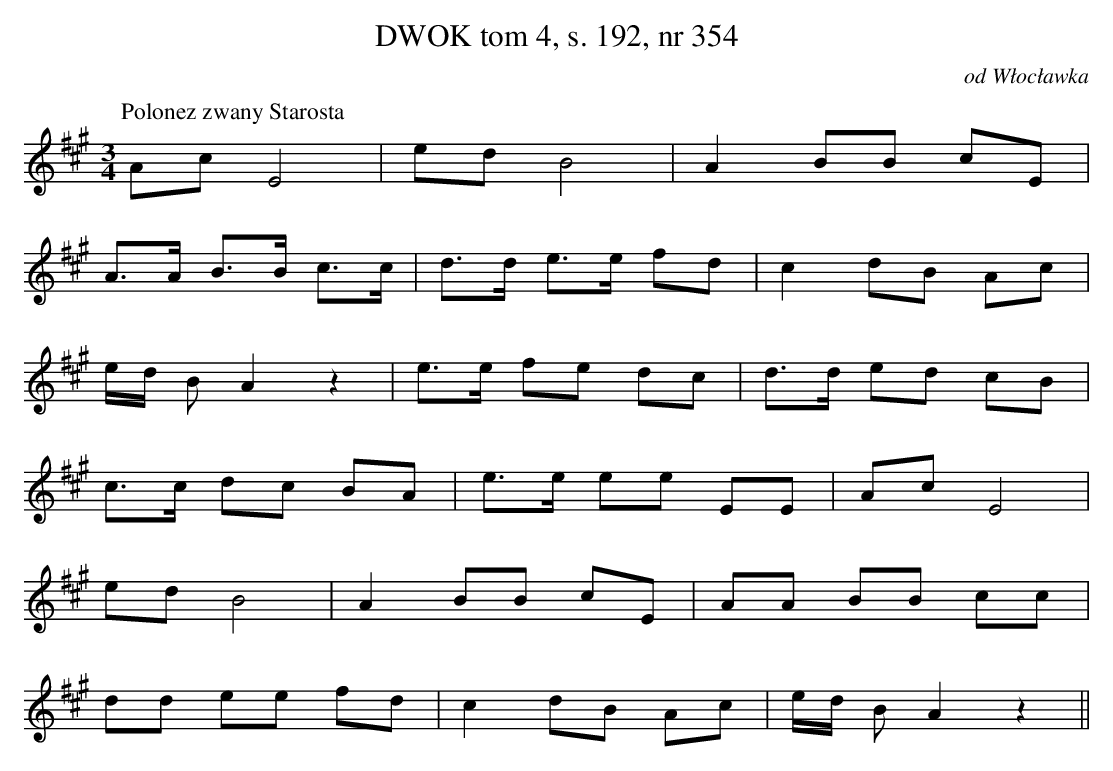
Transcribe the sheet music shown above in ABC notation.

X:1
T: DWOK tom 4, s. 192, nr 354
O: od Włocławka
L: 1/16
M: 3/4
K: A
P: Polonez zwany Starosta
A2c2 E8 | e2d2 B8 | A4 B2B2 c2E2 |
A3A B3B c3c | d3d e3e f2d2 | c4 d2B2 A2c2 |
ed B2 A4 z4 | e3e f2e2 d2c2 | d3d e2d2 c2B2 |
c3c d2c2 B2A2 | e3e e2e2 E2E2 | A2c2 E8 |
e2d2 B8 | A4 B2B2 c2E2 | A2A2 B2B2 c2c2 |
d2d2 e2e2 f2d2 | c4 d2B2 A2c2 | ed B2 A4 z4 ||
